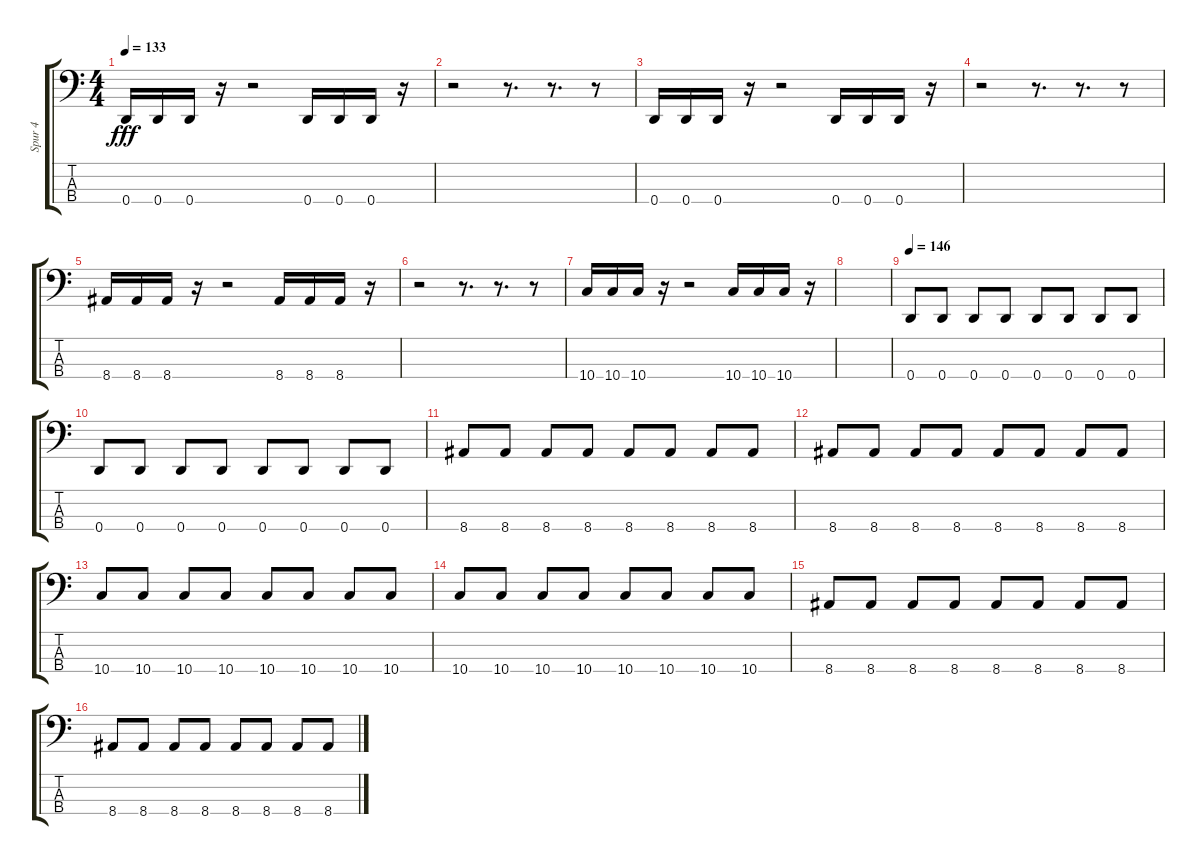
\track ("Spur 4" "Spur 4") {instrument electricbassfinger}
\staff {score tabs}
\tuning (G2 D2 A1 D1) {hide}
\ts (4 4)
\tempo 133
\clef f4
\ks c
0.4.16{dy fff} 0.4.16 0.4.16 r.16 r.2 0.4.16 0.4.16 0.4.16 r.16 |
r.2 r.8{d} r.8{d} r.8 |
0.4.16 0.4.16 0.4.16 r.16 r.2 0.4.16 0.4.16 0.4.16 r.16 |
r.2 r.8{d} r.8{d} r.8 |
8.4.16 8.4.16 8.4.16 r.16 r.2 8.4.16 8.4.16 8.4.16 r.16 |
r.2 r.8{d} r.8{d} r.8 |
10.4.16 10.4.16 10.4.16 r.16 r.2 10.4.16 10.4.16 10.4.16 r.16 |
|
\tempo 146
0.4.8 0.4.8 0.4.8 0.4.8 0.4.8 0.4.8 0.4.8 0.4.8 |
0.4.8 0.4.8 0.4.8 0.4.8 0.4.8 0.4.8 0.4.8 0.4.8 |
8.4.8 8.4.8 8.4.8 8.4.8 8.4.8 8.4.8 8.4.8 8.4.8 |
8.4.8 8.4.8 8.4.8 8.4.8 8.4.8 8.4.8 8.4.8 8.4.8 |
10.4.8 10.4.8 10.4.8 10.4.8 10.4.8 10.4.8 10.4.8 10.4.8 |
10.4.8 10.4.8 10.4.8 10.4.8 10.4.8 10.4.8 10.4.8 10.4.8 |
8.4.8 8.4.8 8.4.8 8.4.8 8.4.8 8.4.8 8.4.8 8.4.8 |
8.4.8 8.4.8 8.4.8 8.4.8 8.4.8 8.4.8 8.4.8 8.4.8
